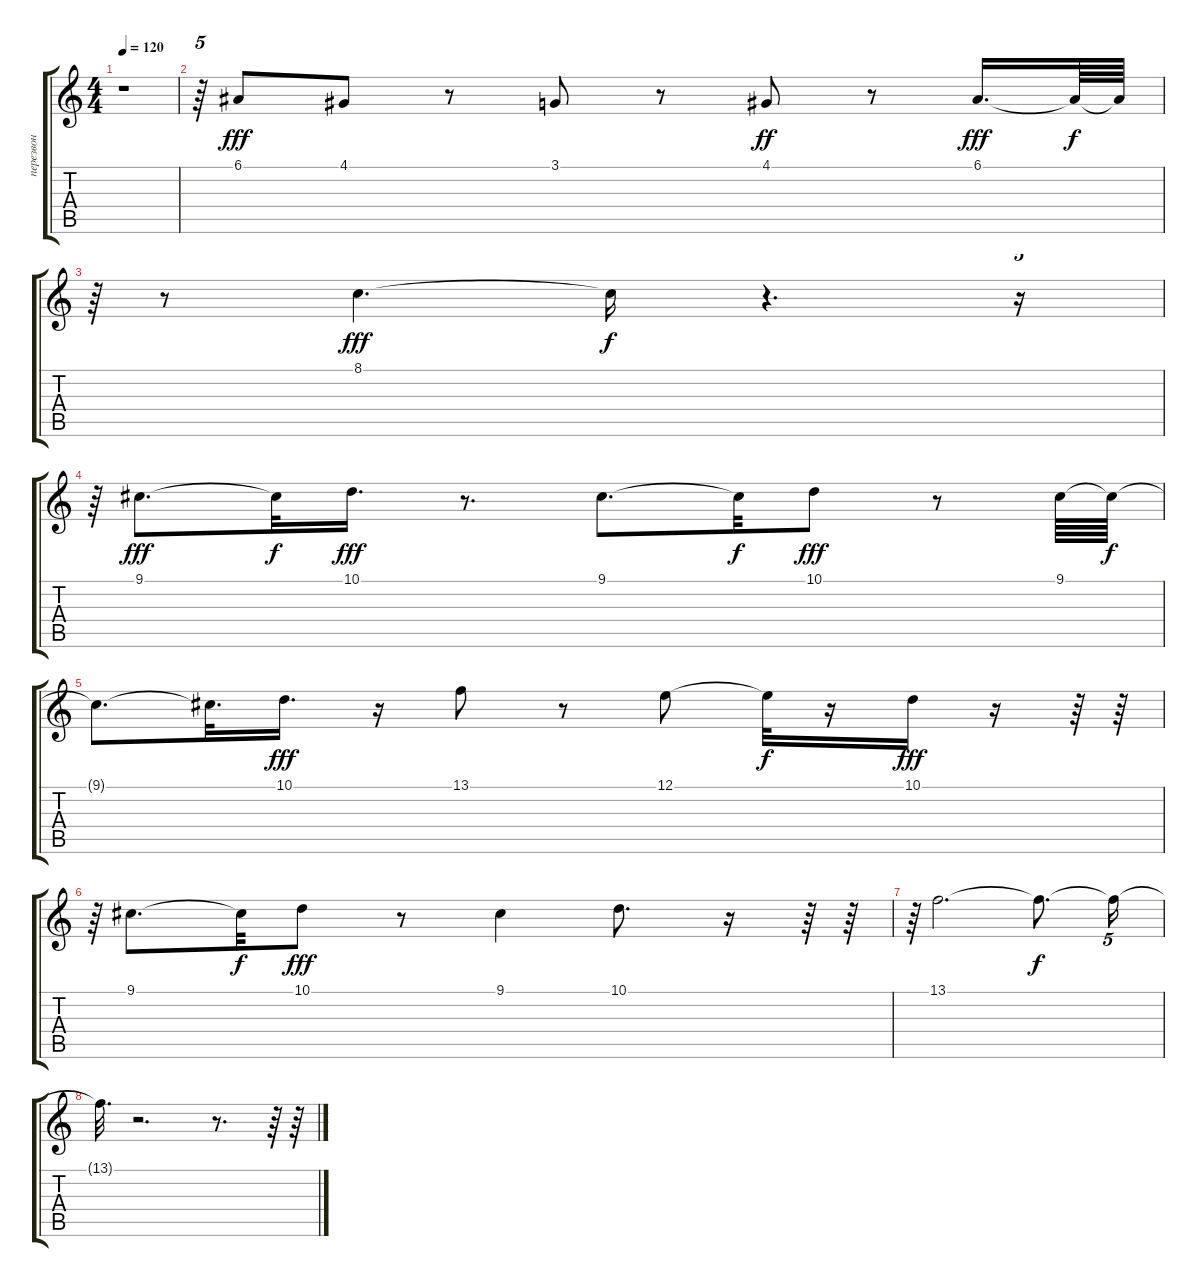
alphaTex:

\track ("перезвон" "перезвон") {instrument brasssection}
\staff {score tabs}
\tuning (E4 B3 G3 D3 A2 E2) {hide}
\ts (4 4)
\tempo 120
\clef g2
\ks c
r.1{dy f} |
r.64{tu (5 4)} 6.1.8{dy fff} 4.1.8 r.8 3.1.8 r.8 4.1.8{dy ff} r.8 6.1.16{d dy fff} 6.1{t}.64{dy f} 6.1{t}.64 |
r.64{tu (5 4)} r.8 8.1.4{d dy fff} 8.1{t}.16{dy f} r.4{d} r.16{tu (5 4)} |
r.64{tu (5 4)} 9.1.8{d dy fff} 9.1{t}.32{dy f} 10.1.16{d dy fff} r.8{d} 9.1.8{d} 9.1{t}.32{dy f} 10.1.8{dy fff} r.8 9.1.64 9.1{t}.64{dy f} |
9.1{t}.8{d} 9.1{t}.32{d} 10.1.16{d dy fff} r.16 13.1.8 r.8 12.1.8 12.1{t}.32{dy f} r.16 10.1.16{dy fff} r.16 r.64 r.64 |
r.64{tu (5 4)} 9.1.8{d} 9.1{t}.32{dy f} 10.1.8{dy fff} r.8 9.1.4 10.1.8{d} r.16 r.64 r.64 |
r.64{tu (5 4)} 13.1.2{d} 13.1{t}.8{d dy f} 13.1{t}.16{tu (5 4)} |
13.1{t}.32{d} r.2{d} r.8{d} r.64 r.64
